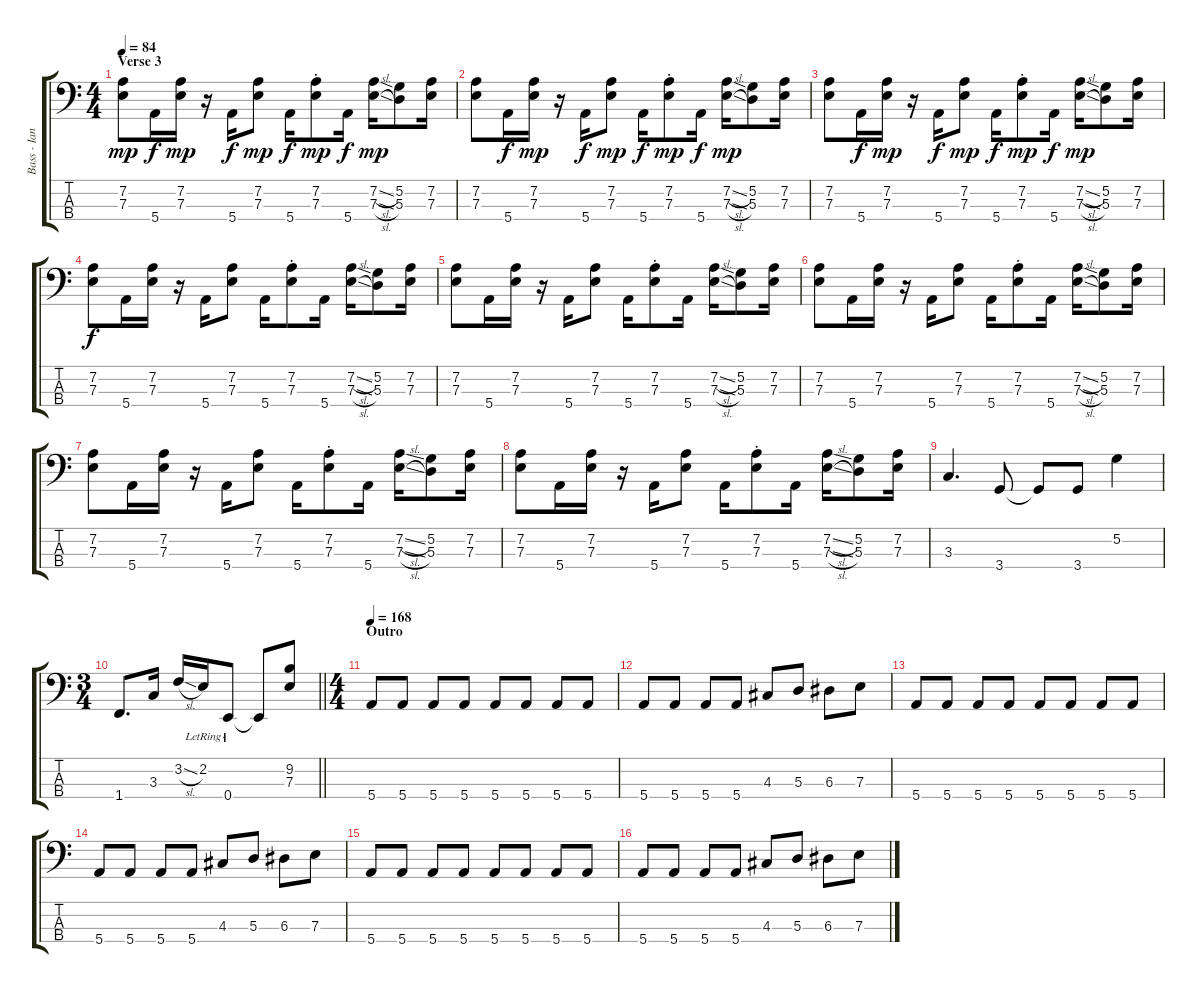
\track ("Bass - Ian Hill" "Bass - Ian") {instrument electricbassfinger}
\staff {score tabs}
\tuning (G2 D2 A1 E1) {hide}
\ts (4 4)
\section ("" "Verse 3")
\tempo 84
\clef f4
\ks c
(7.2 7.3).8{dy mp} 5.4.16{dy f} (7.2 7.3).16{dy mp} r.16 5.4.16{dy f} (7.2 7.3).8{dy mp} 5.4.16{dy f} (7.2{st} 7.3{st}).8{dy mp} 5.4.16{dy f} (7.2{sl} 7.3{sl}).16{dy mp} (5.2 5.3).8 (7.2 7.3).16 |
(7.2 7.3).8 5.4.16{dy f} (7.2 7.3).16{dy mp} r.16 5.4.16{dy f} (7.2 7.3).8{dy mp} 5.4.16{dy f} (7.2{st} 7.3{st}).8{dy mp} 5.4.16{dy f} (7.2{sl} 7.3{sl}).16{dy mp} (5.2 5.3).8 (7.2 7.3).16 |
(7.2 7.3).8 5.4.16{dy f} (7.2 7.3).16{dy mp} r.16 5.4.16{dy f} (7.2 7.3).8{dy mp} 5.4.16{dy f} (7.2{st} 7.3{st}).8{dy mp} 5.4.16{dy f} (7.2{sl} 7.3{sl}).16{dy mp} (5.2 5.3).8 (7.2 7.3).16 |
(7.2 7.3).8{dy f} 5.4.16 (7.2 7.3).16 r.16 5.4.16 (7.2 7.3).8 5.4.16 (7.2{st} 7.3{st}).8 5.4.16 (7.2{sl} 7.3{sl}).16 (5.2 5.3).8 (7.2 7.3).16 |
(7.2 7.3).8 5.4.16 (7.2 7.3).16 r.16 5.4.16 (7.2 7.3).8 5.4.16 (7.2{st} 7.3{st}).8 5.4.16 (7.2{sl} 7.3{sl}).16 (5.2 5.3).8 (7.2 7.3).16 |
(7.2 7.3).8 5.4.16 (7.2 7.3).16 r.16 5.4.16 (7.2 7.3).8 5.4.16 (7.2{st} 7.3{st}).8 5.4.16 (7.2{sl} 7.3{sl}).16 (5.2 5.3).8 (7.2 7.3).16 |
(7.2 7.3).8 5.4.16 (7.2 7.3).16 r.16 5.4.16 (7.2 7.3).8 5.4.16 (7.2{st} 7.3{st}).8 5.4.16 (7.2{sl} 7.3{sl}).16 (5.2 5.3).8 (7.2 7.3).16 |
(7.2 7.3).8 5.4.16 (7.2 7.3).16 r.16 5.4.16 (7.2 7.3).8 5.4.16 (7.2{st} 7.3{st}).8 5.4.16 (7.2{sl} 7.3{sl}).16 (5.2 5.3).8 (7.2 7.3).16 |
3.3.4{d} 3.4.8 3.4{t}.8 3.4.8 5.2.4 |
\ts (3 4)
\barLineRight lightlight
1.4.8{d} 3.3.16 3.2{sl}.16 2.2{lr}.16 0.4{lr}.8 0.4{t}.8 (9.2 7.3).8 |
\ts (4 4)
\section ("" "Outro")
\tempo 168
5.4.8 5.4.8 5.4.8 5.4.8 5.4.8 5.4.8 5.4.8 5.4.8 |
5.4.8 5.4.8 5.4.8 5.4.8 4.3.8 5.3.8 6.3.8 7.3.8 |
5.4.8 5.4.8 5.4.8 5.4.8 5.4.8 5.4.8 5.4.8 5.4.8 |
5.4.8 5.4.8 5.4.8 5.4.8 4.3.8 5.3.8 6.3.8 7.3.8 |
5.4.8 5.4.8 5.4.8 5.4.8 5.4.8 5.4.8 5.4.8 5.4.8 |
5.4.8 5.4.8 5.4.8 5.4.8 4.3.8 5.3.8 6.3.8 7.3.8
